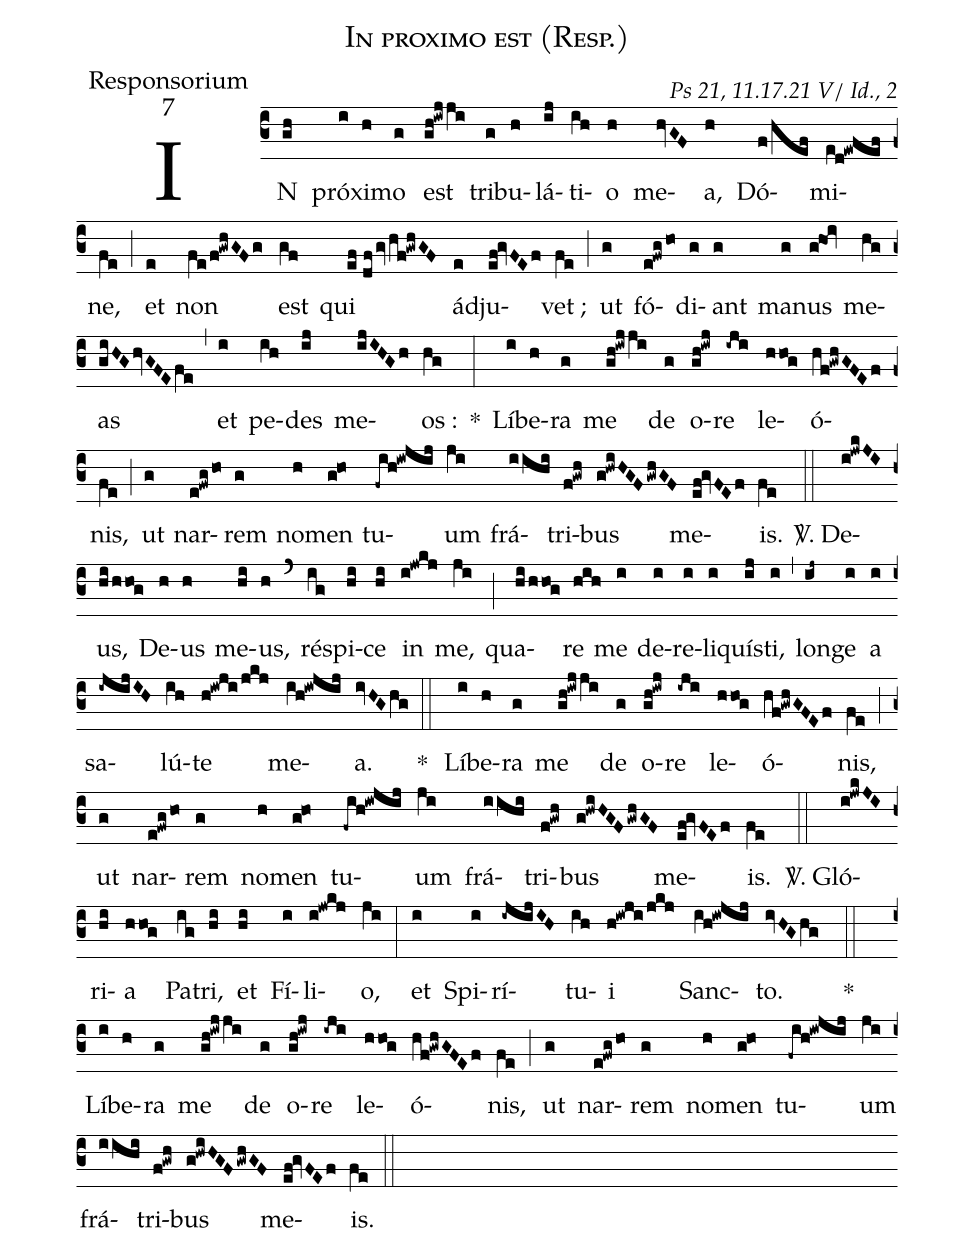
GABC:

name:In proximo est (Resp.);
office-part:Responsorium;
mode:7;
commentary:Ps 21, 11.17.21 V/ Id., 2;
%%
(c3)IN(gh) pró(i)xi(h)mo(g) est(gh!iwjji) tri(g)bu(h)lá(ij)ti(ih)o(h) me(hvGF)a,(h) Dó(f/hef)mi(ed!ewfef)ne,(fe) (;) et(e) non(fe/f!gwhGFg) est(gf) qui(ef//dfgv/hf!gwhGF) ád(e)ju(ef!gvFEf)vet ;(fe) (;) ut(g) fó(e!fwg/ho)di(g)ant(g) ma(g)nus(g!hoi) me(hg)as(giHGhvGFEfe) (,) et(i) pe(ih)des(ij) me(ijIHGh)os :(hg) *(:) Lí(i)be(h)ra(g) me(gh!iwjji) de(g) o(gh!iwj)re(-iji) le(hhog)ó(hf!gwhGFEf)nis,(fe) (;) ut(g) nar(e!fwg/ho)rem(g) no(h)men(g!ho) tu(-fih!iwjij)um(ji) frá(iihi)tri(f!gwh)bus(g!hwiHGF/gwhGF) me(ef!gvFEf)is.(fe) (::)

<sp>V/</sp>. De(i!jwkJI)us,(hi/hhog) De(h)us(h) me(hi)us,(h) (`) ré(ig)spi(hi)ce(hi) in(i!jwkj) me,(ji) (;) qua(hi/hhog)re(hih) me(i) de(i)re(i)li(i)quís(ij)ti,(i) (,) lon(ij~)ge(i) a(i) sa(-ijijIH)lú(ih)te(h!iwji/jkj) me(ih!iwjij)a.(ivHGhg) (::)
*() Lí(i)be(h)ra(g) me(gh!iwjji) de(g) o(gh!iwj)re(-iji) le(hhog)ó(hf!gwhGFEf)nis,(fe) (;) ut(g) nar(e!fwg/ho)rem(g) no(h)men(g!ho) tu(-fih!iwjij)um(ji) frá(iihi)tri(f!gwh)bus(g!hwiHGF/gwhGF) me(ef!gvFEf)is.(fe) (::)

<sp>V/</sp>. Gló(i!jwkJI)ri(hi)a(hhog) Pa(ig)tri,(hi) et(hi) Fí(i)li(i!jwkj)o,(ji) (:) et(i) Spi(i)rí(-ijijIH)tu(ih)i(h!iwji/jkj) Sanc(ih!iwjij)to.(ivHGhg) ( ::)
*() Lí(i)be(h)ra(g) me(gh!iwjji) de(g) o(gh!iwj)re(-iji) le(hhog)ó(hf!gwhGFEf)nis,(fe) (;) ut(g) nar(e!fwg/ho)rem(g) no(h)men(g!ho) tu(-fih!iwjij)um(ji) frá(iihi)tri(f!gwh)bus(g!hwiHGF/gwhGF) me(ef!gvFEf)is.(fe) (::)
